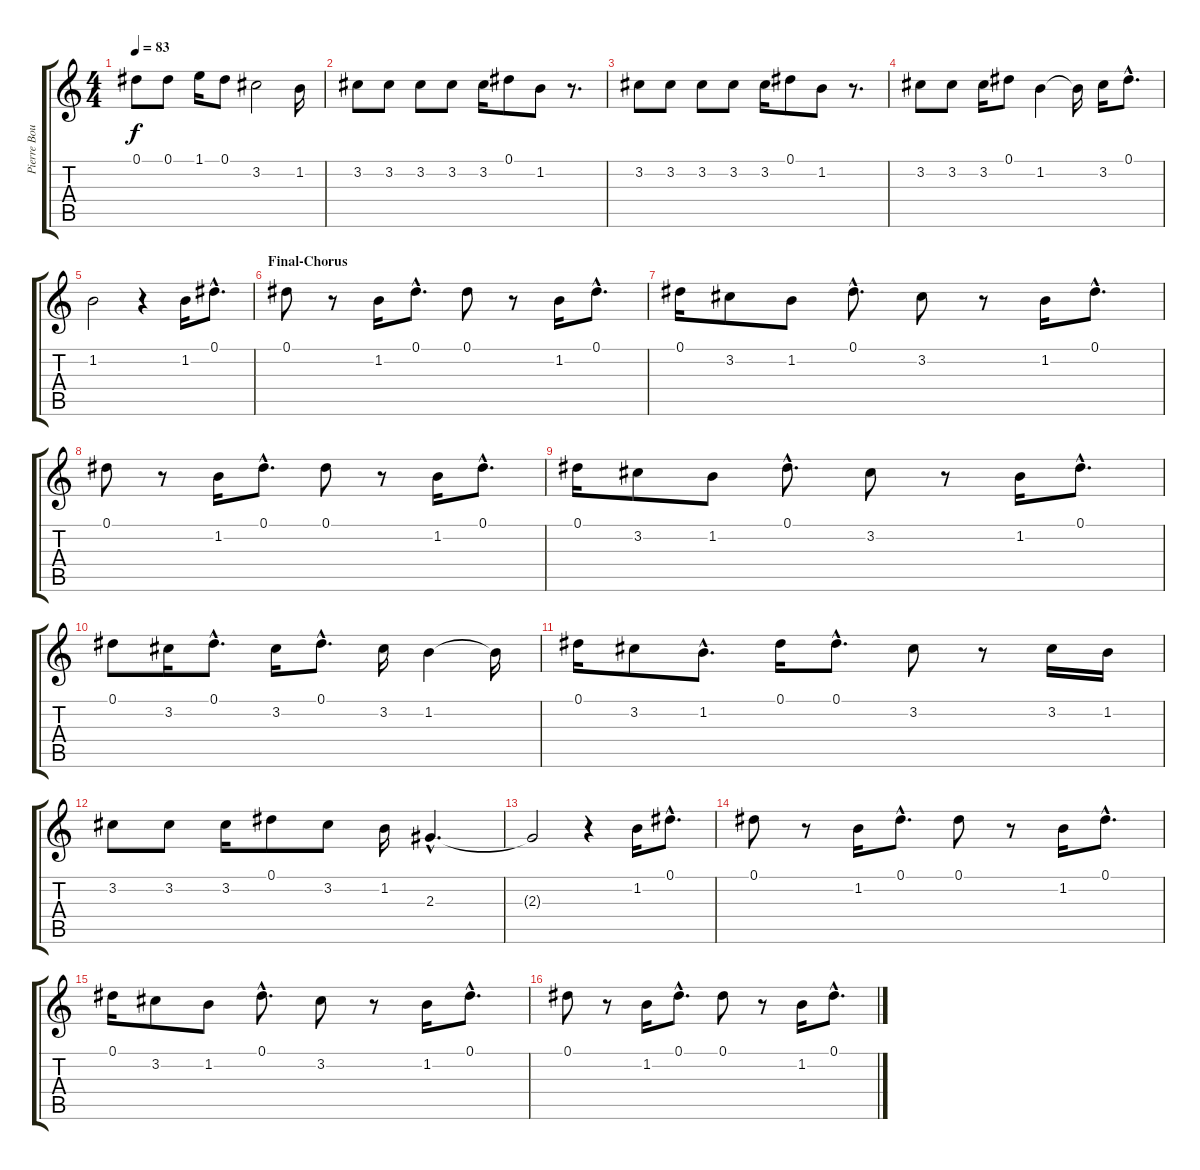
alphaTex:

\track ("Pierre Bouvier" "Pierre Bou") {instrument contrabass}
\staff {score tabs}
\tuning (Eb4 Bb3 Gb3 Db3 Ab2 Eb2) {hide}
\ts (4 4)
\tempo 83
\clef g2
\ks c
0.1.8{dy f} 0.1.8 1.1.16 0.1.8 3.2.2 1.2.16 |
3.2.8 3.2.8 3.2.8 3.2.8 3.2.16 0.1.8 1.2.8 r.8{d} |
3.2.8 3.2.8 3.2.8 3.2.8 3.2.16 0.1.8 1.2.8 r.8{d} |
3.2.8 3.2.8 3.2.16 0.1.8 1.2.4 1.2{t}.16 3.2.16 0.1{hac}.8{d} |
1.2.2 r.4 1.2.16 0.1{hac}.8{d} |
\section ("" "Final-Chorus")
0.1.8 r.8 1.2.16 0.1{hac}.8{d} 0.1.8 r.8 1.2.16 0.1{hac}.8{d} |
0.1.16 3.2.8 1.2.8 0.1{hac}.8{d} 3.2.8 r.8 1.2.16 0.1{hac}.8{d} |
0.1.8 r.8 1.2.16 0.1{hac}.8{d} 0.1.8 r.8 1.2.16 0.1{hac}.8{d} |
0.1.16 3.2.8 1.2.8 0.1{hac}.8{d} 3.2.8 r.8 1.2.16 0.1{hac}.8{d} |
0.1.8 3.2.16 0.1{hac}.8{d} 3.2.16 0.1{hac}.8{d} 3.2.16 1.2.4 1.2{t}.16 |
0.1.16 3.2.8 1.2{hac}.8{d} 0.1.16 0.1{hac}.8{d} 3.2.8 r.8 3.2.16 1.2.16 |
3.2.8 3.2.8 3.2.16 0.1.8 3.2.8 1.2.16 2.3{hac}.4{d} |
2.3{t}.2 r.4 1.2.16 0.1{hac}.8{d} |
0.1.8 r.8 1.2.16 0.1{hac}.8{d} 0.1.8 r.8 1.2.16 0.1{hac}.8{d} |
0.1.16 3.2.8 1.2.8 0.1{hac}.8{d} 3.2.8 r.8 1.2.16 0.1{hac}.8{d} |
0.1.8 r.8 1.2.16 0.1{hac}.8{d} 0.1.8 r.8 1.2.16 0.1{hac}.8{d}
